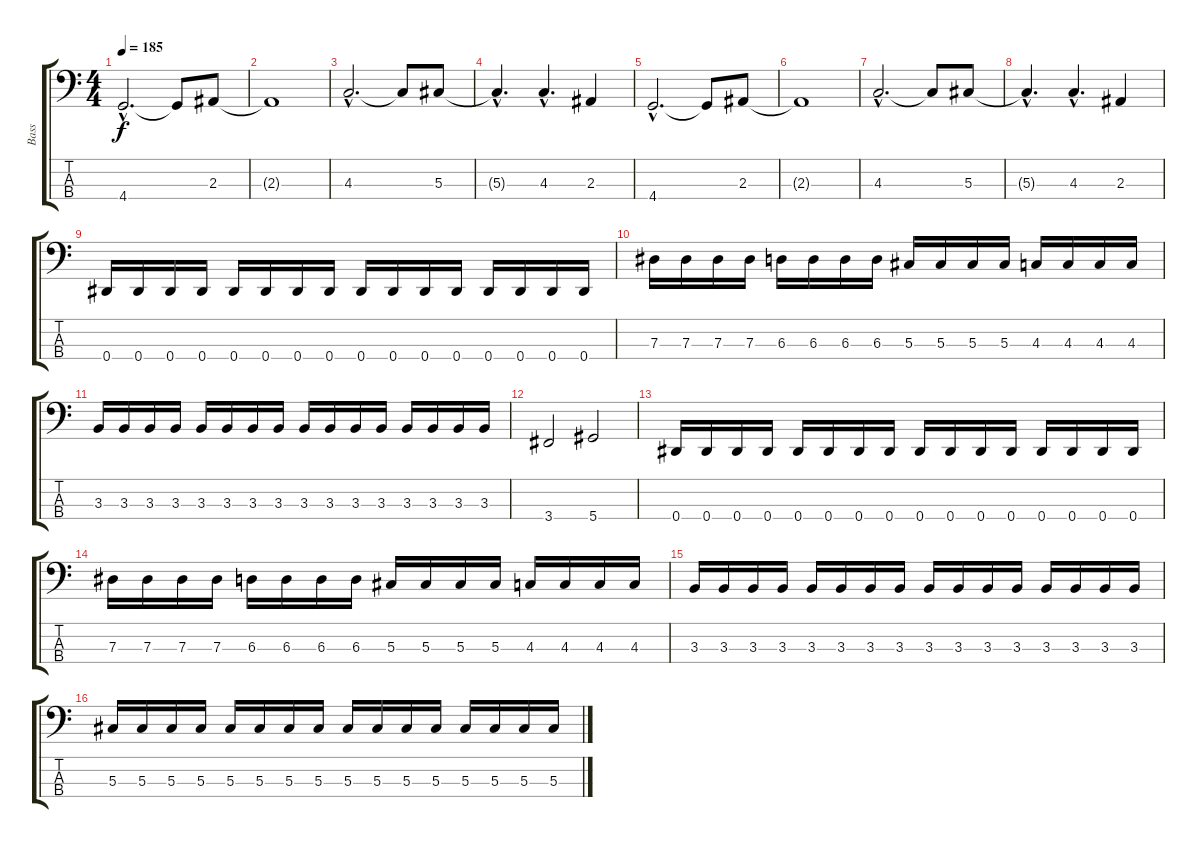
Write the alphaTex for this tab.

\track ("Bass" "Bass") {instrument electricbasspick}
\staff {score tabs}
\tuning (Gb2 Db2 Ab1 Eb1) {hide}
\ts (4 4)
\tempo 185
\clef f4
\ks c
4.4{hac}.2{d dy f} 4.4{t}.8 2.3.8 |
2.3{t}.1 |
4.3{hac}.2{d} 4.3{t}.8 5.3.8 |
5.3{hac t}.4{d} 4.3{hac}.4{d} 2.3.4 |
4.4{hac}.2{d} 4.4{t}.8 2.3.8 |
2.3{t}.1 |
4.3{hac}.2{d} 4.3{t}.8 5.3.8 |
5.3{hac t}.4{d} 4.3{hac}.4{d} 2.3.4 |
0.4.16 0.4.16 0.4.16 0.4.16 0.4.16 0.4.16 0.4.16 0.4.16 0.4.16 0.4.16 0.4.16 0.4.16 0.4.16 0.4.16 0.4.16 0.4.16 |
7.3.16 7.3.16 7.3.16 7.3.16 6.3.16 6.3.16 6.3.16 6.3.16 5.3.16 5.3.16 5.3.16 5.3.16 4.3.16 4.3.16 4.3.16 4.3.16 |
3.3.16 3.3.16 3.3.16 3.3.16 3.3.16 3.3.16 3.3.16 3.3.16 3.3.16 3.3.16 3.3.16 3.3.16 3.3.16 3.3.16 3.3.16 3.3.16 |
3.4.2 5.4.2 |
0.4.16 0.4.16 0.4.16 0.4.16 0.4.16 0.4.16 0.4.16 0.4.16 0.4.16 0.4.16 0.4.16 0.4.16 0.4.16 0.4.16 0.4.16 0.4.16 |
7.3.16 7.3.16 7.3.16 7.3.16 6.3.16 6.3.16 6.3.16 6.3.16 5.3.16 5.3.16 5.3.16 5.3.16 4.3.16 4.3.16 4.3.16 4.3.16 |
3.3.16 3.3.16 3.3.16 3.3.16 3.3.16 3.3.16 3.3.16 3.3.16 3.3.16 3.3.16 3.3.16 3.3.16 3.3.16 3.3.16 3.3.16 3.3.16 |
5.3.16 5.3.16 5.3.16 5.3.16 5.3.16 5.3.16 5.3.16 5.3.16 5.3.16 5.3.16 5.3.16 5.3.16 5.3.16 5.3.16 5.3.16 5.3.16
